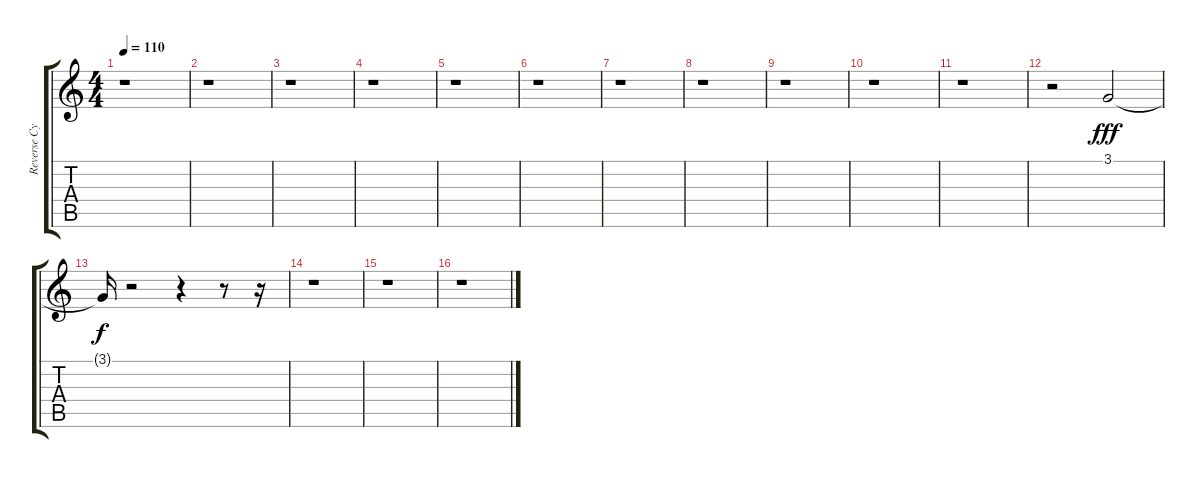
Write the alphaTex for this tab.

\track ("Reverse Cymbal" "Reverse Cy") {instrument reversecymbal}
\staff {score tabs}
\tuning (E4 B3 G3 D3 A2 E2) {hide}
\ts (4 4)
\tempo 110
\clef g2
\ks c
r.1{dy fff} |
r.1 |
r.1 |
r.1 |
r.1 |
r.1 |
r.1 |
r.1 |
r.1 |
r.1 |
r.1 |
r.2 3.1.2{instrument reversecymbal} |
3.1{t}.16{dy f} r.2 r.4 r.8 r.16 |
r.1 |
r.1 |
r.1
